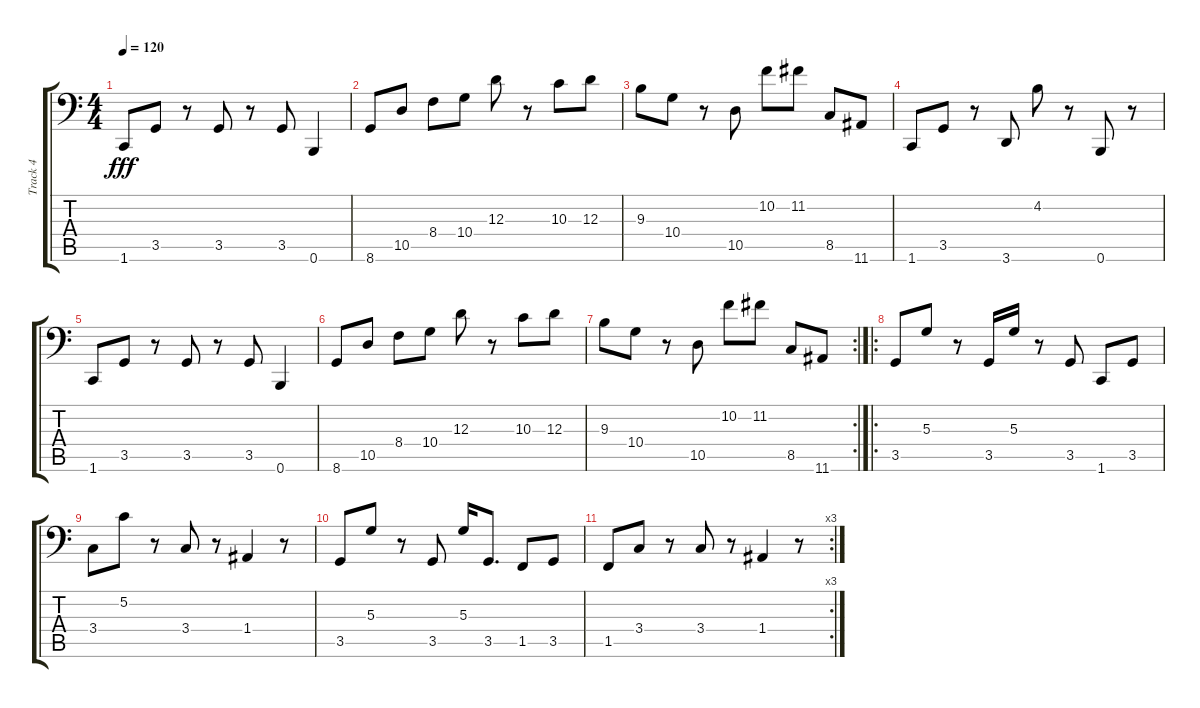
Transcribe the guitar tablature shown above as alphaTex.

\track ("Track 4" "Track 4") {instrument slapbass1}
\staff {score tabs}
\tuning (C3 G2 D2 A1 E1 B0) {hide}
\ts (4 4)
\tempo 120
\clef f4
\ks c
1.6.8{dy fff} 3.5.8 r.8 3.5.8 r.8 3.5.8 0.6.4 |
8.6.8 10.5.8 8.4.8 10.4.8 12.3.8 r.8 10.3.8 12.3.8 |
9.3.8 10.4.8 r.8 10.5.8 10.2.8 11.2.8 8.5.8 11.6.8 |
1.6.8 3.5.8 r.8 3.6.8 4.2.8 r.8 0.6.8 r.8 |
1.6.8 3.5.8 r.8 3.5.8 r.8 3.5.8 0.6.4 |
8.6.8 10.5.8 8.4.8 10.4.8 12.3.8 r.8 10.3.8 12.3.8 |
\rc 2
9.3.8 10.4.8 r.8 10.5.8 10.2.8 11.2.8 8.5.8 11.6.8 |
\ro
3.5.8 5.3.8 r.8 3.5.16 5.3.16 r.8 3.5.8 1.6.8 3.5.8 |
3.4.8 5.2.8 r.8 3.4.8 r.8 1.4.4 r.8 |
3.5.8 5.3.8 r.8 3.5.8 5.3.16 3.5.8{d} 1.5.8 3.5.8 |
\rc 3
1.5.8 3.4.8 r.8 3.4.8 r.8 1.4.4 r.8
